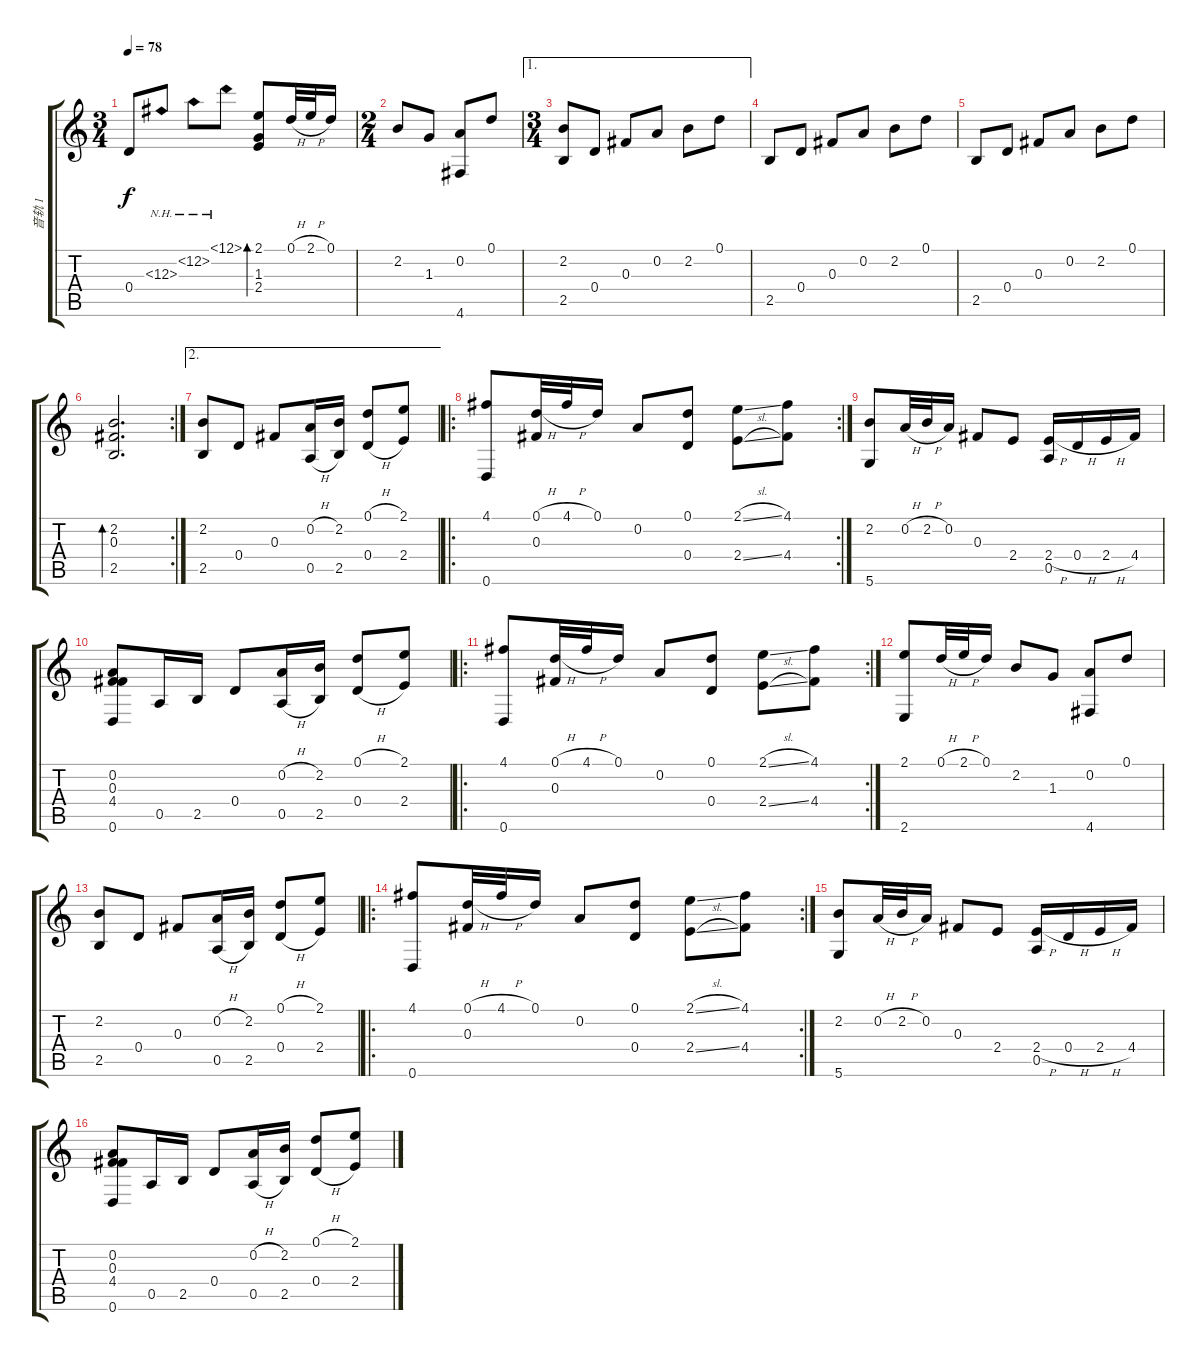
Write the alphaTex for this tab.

\track ("音轨 1" "音轨 1") {instrument acousticguitarnylon}
\staff {score tabs}
\tuning (D4 A3 Gb3 D3 A2 D2) {hide}
\ts (3 4)
\tempo 78
\clef g2
\ks c
0.4.8{dy f} 12.3{nh}.8 12.2{nh}.8 12.1{nh}.8 (2.1 1.3 2.4).8{bd 240} 0.1{h}.32 2.1{h}.32 0.1.16 |
\ts (2 4)
2.2.8 1.3.8 (0.2 4.6).8 0.1.8 |
\ae 1
\ts (3 4)
(2.2 2.5).8 0.4.8 0.3.8 0.2.8 2.2.8 0.1.8 |
2.5.8 0.4.8 0.3.8 0.2.8 2.2.8 0.1.8 |
2.5.8 0.4.8 0.3.8 0.2.8 2.2.8 0.1.8 |
\rc 2
(2.2 0.3 2.5).2{d bd 240} |
\ae 2
(2.2 2.5).8 0.4.8 0.3.8 (0.2{h} 0.5{h}).16 (2.2 2.5).16 (0.1{h} 0.4{h}).8 (2.1 2.4).8 |
\ro
\rc 2
(4.1 0.6).8 (0.1{h} 0.3).32 4.1{h}.32 0.1.16 0.2.8 (0.1 0.4).8 (2.1{sl} 2.4{sl}).8 (4.1 4.4).8 |
(2.2 5.6).8 0.2{h}.32 2.2{h}.32 0.2.16 0.3.8 2.4.8 (2.4{h} 0.5).16 0.4{h}.16 2.4{h}.16 4.4.16 |
(0.2 0.3 4.4 0.6).8 0.5.16 2.5.16 0.4.8 (0.2{h} 0.5{h}).16 (2.2 2.5).16 (0.1{h} 0.4{h}).8 (2.1 2.4).8 |
\ro
\rc 2
(4.1 0.6).8 (0.1{h} 0.3).32 4.1{h}.32 0.1.16 0.2.8 (0.1 0.4).8 (2.1{sl} 2.4{sl}).8 (4.1 4.4).8 |
(2.1 2.6).8 0.1{h}.32 2.1{h}.32 0.1.16 2.2.8 1.3.8 (0.2 4.6).8 0.1.8 |
(2.2 2.5).8 0.4.8 0.3.8 (0.2{h} 0.5{h}).16 (2.2 2.5).16 (0.1{h} 0.4{h}).8 (2.1 2.4).8 |
\ro
\rc 2
(4.1 0.6).8 (0.1{h} 0.3).32 4.1{h}.32 0.1.16 0.2.8 (0.1 0.4).8 (2.1{sl} 2.4{sl}).8 (4.1 4.4).8 |
(2.2 5.6).8 0.2{h}.32 2.2{h}.32 0.2.16 0.3.8 2.4.8 (2.4{h} 0.5).16 0.4{h}.16 2.4{h}.16 4.4.16 |
(0.2 0.3 4.4 0.6).8 0.5.16 2.5.16 0.4.8 (0.2{h} 0.5{h}).16 (2.2 2.5).16 (0.1{h} 0.4{h}).8 (2.1 2.4).8
